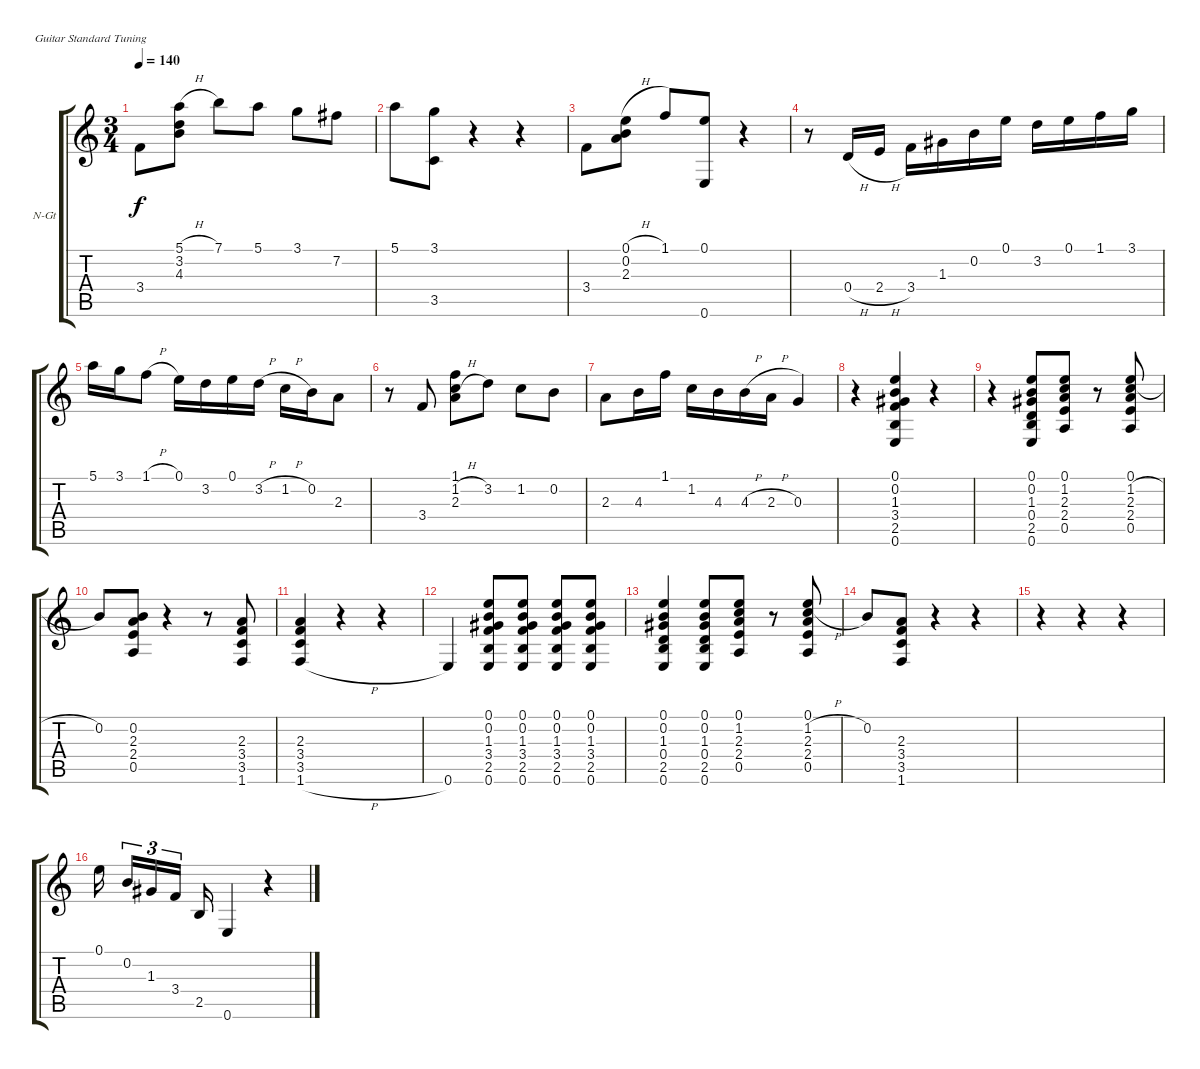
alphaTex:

\bracketExtendMode groupsimilarinstruments
\firstSystemTrackNameOrientation horizontal
\otherSystemsTrackNameOrientation horizontal
\track ("Piste 1" "N-Gt") {instrument acousticguitarnylon}
\staff {score tabs}
\tuning (E4 B3 G3 D3 A2 E2)
\ts (3 4)
\tempo 140
\clef g2
\ks c
3.4.8{dy f} (5.1{h} 3.2 4.3).8 7.1.8 5.1.8 3.1.8 7.2.8 |
5.1.8 (3.1 3.5).8 r.4 r.4 |
3.4.8 (0.1{h} 0.2 2.3).8 1.1.8 (0.1 0.6).8 r.4 |
r.8 0.4{h}.16 2.4{h}.16 3.4.16 1.3.16 0.2.16 0.1.16 3.2.16 0.1.16 1.1.16 3.1.16 |
5.1.16 3.1.16 1.1{h}.8 0.1.16 3.2.16 0.1.16 3.2{h}.16 1.2{h}.16 0.2.16 2.3.8 |
r.8 3.4.8 (1.1 1.2{h} 2.3).8 3.2.8 1.2.8 0.2.8 |
2.3.8 4.3.16 1.1.16 1.2.16 4.3.16 4.3{h}.16 2.3{h}.16 0.3.4 |
r.4 (0.1 0.2 1.3 3.4 2.5 0.6).4 r.4 |
r.4 (0.1 0.2 1.3 0.4 2.5 0.6).8 (0.1 1.2 2.3 2.4 0.5).8 r.8 (0.1 1.2{h} 2.3 2.4 0.5).8 |
0.2.8 (0.2 2.3 2.4 0.5).8 r.4 r.8 (2.3 3.4 3.5 1.6).8 |
(2.3 3.4 3.5 1.6{h}).4 r.4 r.4 |
0.6.4 (0.1 0.2 1.3 3.4 2.5 0.6).8 (0.1 0.2 1.3 3.4 2.5 0.6).8 (0.1 0.2 1.3 3.4 2.5 0.6).8 (0.1 0.2 1.3 3.4 2.5 0.6).8 |
(0.1 0.2 1.3 0.4 2.5 0.6).4 (0.1 0.2 1.3 0.4 2.5 0.6).8 (0.1 1.2 2.3 2.4 0.5).8 r.8 (0.1 1.2{h} 2.3 2.4 0.5).8 |
0.2.8 (2.3 3.4 3.5 1.6).8 r.4 r.4 |
r.4 r.4 r.4 |
0.1.16 0.2.16{tu (3 2)} 1.3.16{tu (3 2)} 3.4.16{tu (3 2)} 2.5.16 0.6.4 r.4
